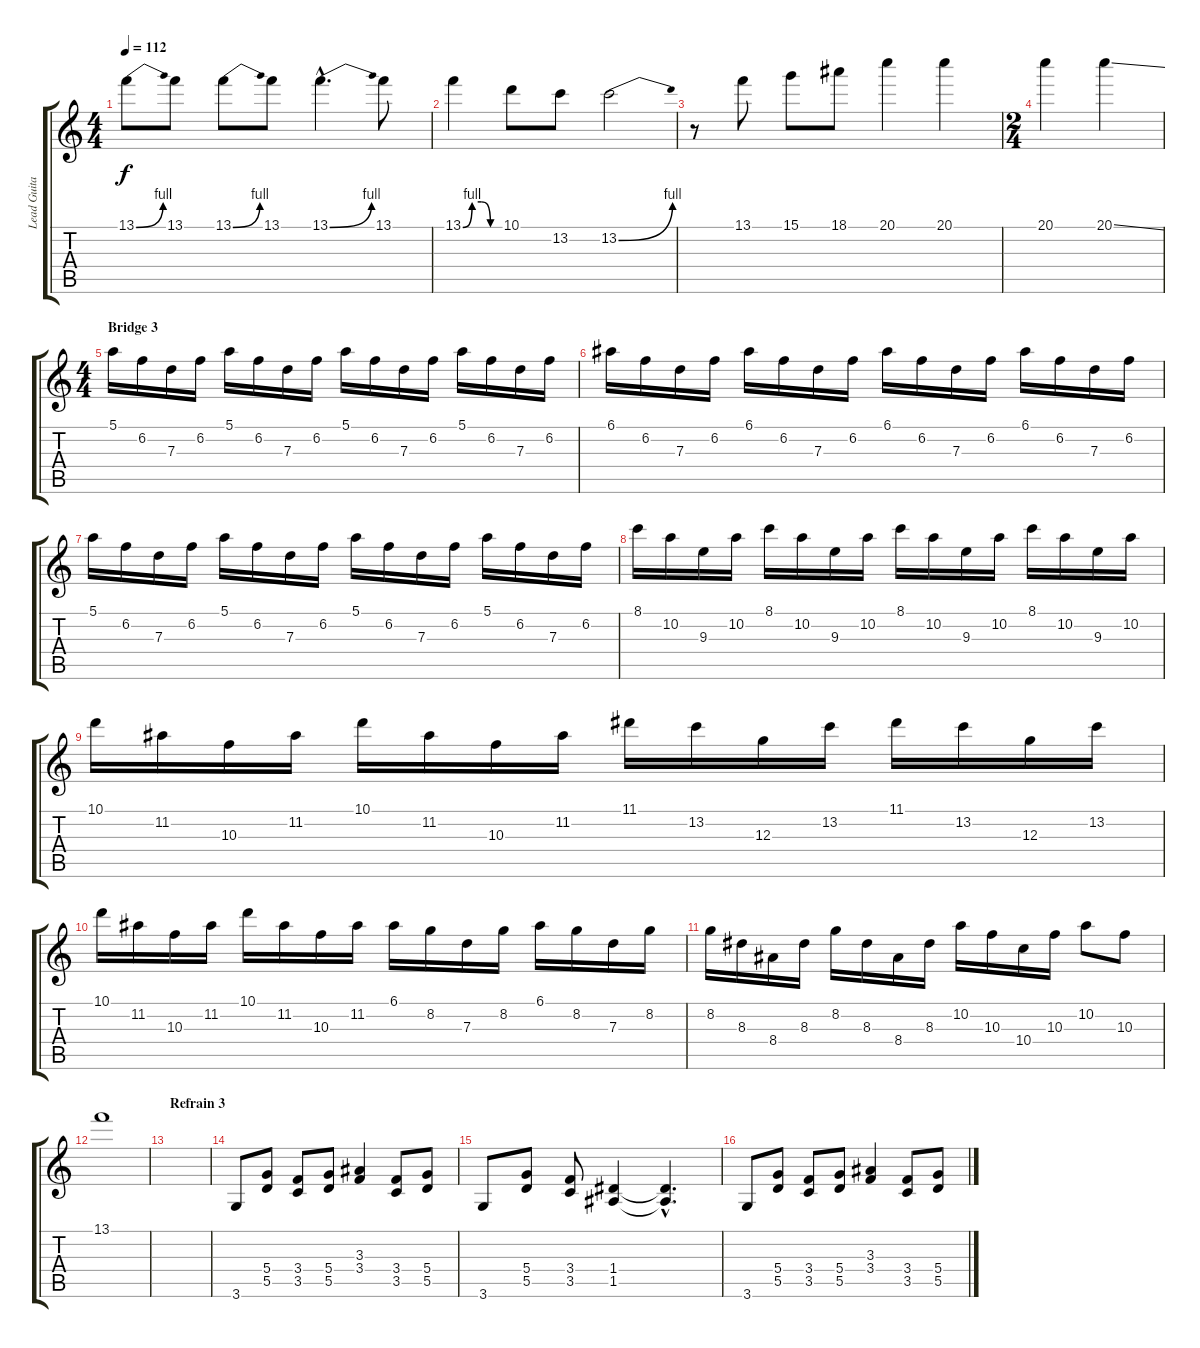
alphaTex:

\track ("Lead Guitar" "Lead Guita") {instrument overdrivenguitar}
\staff {score tabs}
\tuning (E4 B3 G3 D3 A2 E2) {hide}
\ts (4 4)
\tempo 112
\clef g2
\ks c
13.1{be (bend 0 0 60 4)}.8{dy f} 13.1.8 13.1{be (bend 0 0 60 4)}.8 13.1.8 13.1{be (bend 0 0 60 4) hac}.4{d} 13.1.8 |
13.1{be (custom 0 0 15 4 30 4 45 0 60 0)}.4 10.1.8 13.2.8 13.2{be (bend 0 0 60 4)}.2 |
r.8 13.1.8 15.1.8 18.1.8 20.1.4 20.1.4 |
\ts (2 4)
20.1.4 20.1{ss}.4 |
\ts (4 4)
\section ("" "Bridge 3")
5.1.16 6.2.16 7.3.16 6.2.16 5.1.16 6.2.16 7.3.16 6.2.16 5.1.16 6.2.16 7.3.16 6.2.16 5.1.16 6.2.16 7.3.16 6.2.16 |
6.1.16 6.2.16 7.3.16 6.2.16 6.1.16 6.2.16 7.3.16 6.2.16 6.1.16 6.2.16 7.3.16 6.2.16 6.1.16 6.2.16 7.3.16 6.2.16 |
5.1.16 6.2.16 7.3.16 6.2.16 5.1.16 6.2.16 7.3.16 6.2.16 5.1.16 6.2.16 7.3.16 6.2.16 5.1.16 6.2.16 7.3.16 6.2.16 |
8.1.16 10.2.16 9.3.16 10.2.16 8.1.16 10.2.16 9.3.16 10.2.16 8.1.16 10.2.16 9.3.16 10.2.16 8.1.16 10.2.16 9.3.16 10.2.16 |
10.1.16 11.2.16 10.3.16 11.2.16 10.1.16 11.2.16 10.3.16 11.2.16 11.1.16 13.2.16 12.3.16 13.2.16 11.1.16 13.2.16 12.3.16 13.2.16 |
10.1.16 11.2.16 10.3.16 11.2.16 10.1.16 11.2.16 10.3.16 11.2.16 6.1.16 8.2.16 7.3.16 8.2.16 6.1.16 8.2.16 7.3.16 8.2.16 |
8.2.16 8.3.16 8.4.16 8.3.16 8.2.16 8.3.16 8.4.16 8.3.16 10.2.16 10.3.16 10.4.16 10.3.16 10.2.8 10.3.8 |
13.1.1 |
\section ("" "Refrain 3")
|
3.6.8 (5.4 5.5).8 (3.4 3.5).8 (5.4 5.5).8 (3.3 3.4).4 (3.4 3.5).8 (5.4 5.5).8 |
3.6.8 (5.4 5.5).8 (3.4 3.5).8 (1.4 1.5).4 (1.4{hac t} 1.5{hac t}).4{d} |
3.6.8 (5.4 5.5).8 (3.4 3.5).8 (5.4 5.5).8 (3.3 3.4).4 (3.4 3.5).8 (5.4 5.5).8
